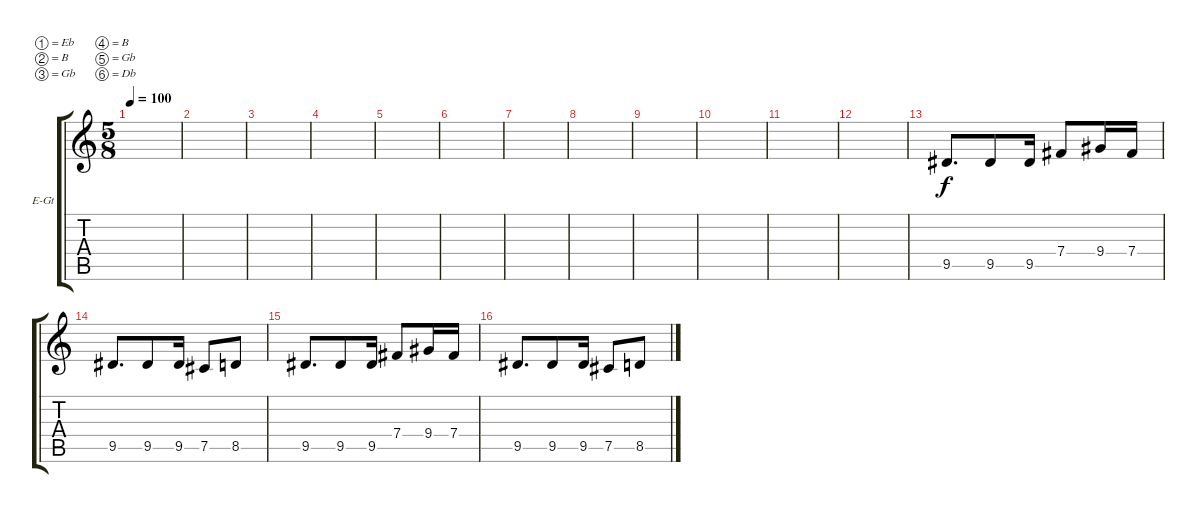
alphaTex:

\bracketExtendMode groupsimilarinstruments
\firstSystemTrackNameOrientation horizontal
\otherSystemsTrackNameOrientation horizontal
\track ("Electric Guitar" "E-Gt") {instrument distortionguitar}
\staff {score tabs}
\tuning (Eb4 B3 Gb3 B2 Gb2 Db2)
\ts (5 8)
\tempo 100
\clef g2
\scale
0.333333
\ks c
|
\scale
0.333333 |
\scale
0.333333 |
\scale
0.333333 |
\scale
0.333333 |
\scale
0.333333 |
\scale
0.333333 |
\scale
0.333333 |
\scale
0.333333 |
\scale
0.333333 |
\scale
0.333333 |
\scale
0.333333 |
\scale
0.333333 9.5.8{d} 9.5.8 9.5.16 7.4.8 9.4.16 7.4.16 |
\scale
0.333333 9.5.8{d} 9.5.8 9.5.16 7.5.8 8.5.8 |
\scale
0.333333 9.5.8{d} 9.5.8 9.5.16 7.4.8 9.4.16 7.4.16 |
\scale
0.333333 9.5.8{d} 9.5.8 9.5.16 7.5.8 8.5.8
